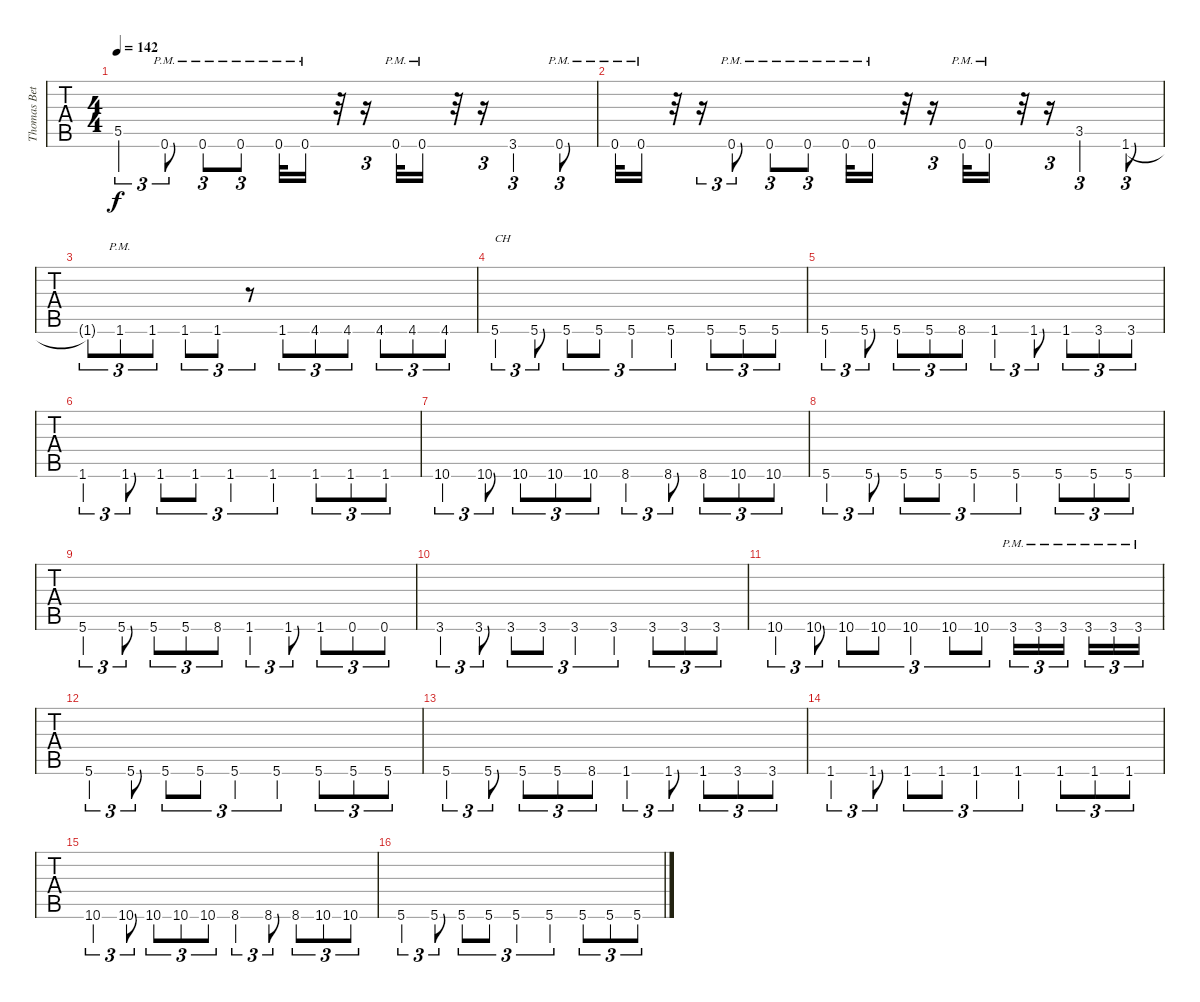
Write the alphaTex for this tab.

\track ("Thomas Betrisey" "Thomas Bet") {instrument distortionguitar}
\staff {tabs}
\tuning (C4 G3 Eb3 Bb2 F2 Bb1) {hide}
\ts (4 4)
\tempo 142
\clef f4
\ks c
5.5.4{tu (3 2) dy f} 0.6{pm}.8{tu (3 2)} 0.6{pm}.8{tu (3 2)} 0.6{pm}.8{tu (3 2)} 0.6{pm}.32 0.6{pm}.16 r.32 r.16{tu (3 2)} 0.6{pm}.32 0.6{pm}.16 r.32 r.16{tu (3 2)} 3.6.4{tu (3 2)} 0.6{pm}.8{tu (3 2)} |
0.6{pm}.32 0.6{pm}.16 r.32 r.16{tu (3 2)} 0.6{pm}.8{tu (3 2)} 0.6{pm}.8{tu (3 2)} 0.6{pm}.8{tu (3 2)} 0.6{pm}.32 0.6{pm}.16 r.32 r.16{tu (3 2)} 0.6{pm}.32 0.6{pm}.16 r.32 r.16{tu (3 2)} 3.5.4{tu (3 2)} 1.6.8{tu (3 2)} |
1.6{t}.8{tu (3 2)} 1.6{pm}.8{tu (3 2)} 1.6.8{tu (3 2)} 1.6.8{tu (3 2)} 1.6.8{tu (3 2)} r.8{tu (3 2)} 1.6.8{tu (3 2)} 4.6.8{tu (3 2)} 4.6.8{tu (3 2)} 4.6.8{tu (3 2)} 4.6.8{tu (3 2)} 4.6.8{tu (3 2)} |
5.6.4{tu (3 2) txt "CH"} 5.6.8{tu (3 2)} 5.6.8{tu (3 2)} 5.6.8{tu (3 2)} 5.6.4{tu (3 2)} 5.6.4{tu (3 2)} 5.6.8{tu (3 2)} 5.6.8{tu (3 2)} 5.6.8{tu (3 2)} |
5.6.4{tu (3 2)} 5.6.8{tu (3 2)} 5.6.8{tu (3 2)} 5.6.8{tu (3 2)} 8.6.8{tu (3 2)} 1.6.4{tu (3 2)} 1.6.8{tu (3 2)} 1.6.8{tu (3 2)} 3.6.8{tu (3 2)} 3.6.8{tu (3 2)} |
1.6.4{tu (3 2)} 1.6.8{tu (3 2)} 1.6.8{tu (3 2)} 1.6.8{tu (3 2)} 1.6.4{tu (3 2)} 1.6.4{tu (3 2)} 1.6.8{tu (3 2)} 1.6.8{tu (3 2)} 1.6.8{tu (3 2)} |
10.6.4{tu (3 2)} 10.6.8{tu (3 2)} 10.6.8{tu (3 2)} 10.6.8{tu (3 2)} 10.6.8{tu (3 2)} 8.6.4{tu (3 2)} 8.6.8{tu (3 2)} 8.6.8{tu (3 2)} 10.6.8{tu (3 2)} 10.6.8{tu (3 2)} |
5.6.4{tu (3 2)} 5.6.8{tu (3 2)} 5.6.8{tu (3 2)} 5.6.8{tu (3 2)} 5.6.4{tu (3 2)} 5.6.4{tu (3 2)} 5.6.8{tu (3 2)} 5.6.8{tu (3 2)} 5.6.8{tu (3 2)} |
5.6.4{tu (3 2)} 5.6.8{tu (3 2)} 5.6.8{tu (3 2)} 5.6.8{tu (3 2)} 8.6.8{tu (3 2)} 1.6.4{tu (3 2)} 1.6.8{tu (3 2)} 1.6.8{tu (3 2)} 0.6.8{tu (3 2)} 0.6.8{tu (3 2)} |
3.6.4{tu (3 2)} 3.6.8{tu (3 2)} 3.6.8{tu (3 2)} 3.6.8{tu (3 2)} 3.6.4{tu (3 2)} 3.6.4{tu (3 2)} 3.6.8{tu (3 2)} 3.6.8{tu (3 2)} 3.6.8{tu (3 2)} |
10.6.4{tu (3 2)} 10.6.8{tu (3 2)} 10.6.8{tu (3 2)} 10.6.8{tu (3 2)} 10.6.4{tu (3 2)} 10.6.8{tu (3 2)} 10.6.8{tu (3 2)} 3.6{pm}.16{tu (3 2)} 3.6{pm}.16{tu (3 2)} 3.6{pm}.16{tu (3 2) beam splitsecondary} 3.6{pm}.16{tu (3 2)} 3.6{pm}.16{tu (3 2)} 3.6{pm}.16{tu (3 2)} |
5.6.4{tu (3 2)} 5.6.8{tu (3 2)} 5.6.8{tu (3 2)} 5.6.8{tu (3 2)} 5.6.4{tu (3 2)} 5.6.4{tu (3 2)} 5.6.8{tu (3 2)} 5.6.8{tu (3 2)} 5.6.8{tu (3 2)} |
5.6.4{tu (3 2)} 5.6.8{tu (3 2)} 5.6.8{tu (3 2)} 5.6.8{tu (3 2)} 8.6.8{tu (3 2)} 1.6.4{tu (3 2)} 1.6.8{tu (3 2)} 1.6.8{tu (3 2)} 3.6.8{tu (3 2)} 3.6.8{tu (3 2)} |
1.6.4{tu (3 2)} 1.6.8{tu (3 2)} 1.6.8{tu (3 2)} 1.6.8{tu (3 2)} 1.6.4{tu (3 2)} 1.6.4{tu (3 2)} 1.6.8{tu (3 2)} 1.6.8{tu (3 2)} 1.6.8{tu (3 2)} |
10.6.4{tu (3 2)} 10.6.8{tu (3 2)} 10.6.8{tu (3 2)} 10.6.8{tu (3 2)} 10.6.8{tu (3 2)} 8.6.4{tu (3 2)} 8.6.8{tu (3 2)} 8.6.8{tu (3 2)} 10.6.8{tu (3 2)} 10.6.8{tu (3 2)} |
5.6.4{tu (3 2)} 5.6.8{tu (3 2)} 5.6.8{tu (3 2)} 5.6.8{tu (3 2)} 5.6.4{tu (3 2)} 5.6.4{tu (3 2)} 5.6.8{tu (3 2)} 5.6.8{tu (3 2)} 5.6.8{tu (3 2)}
